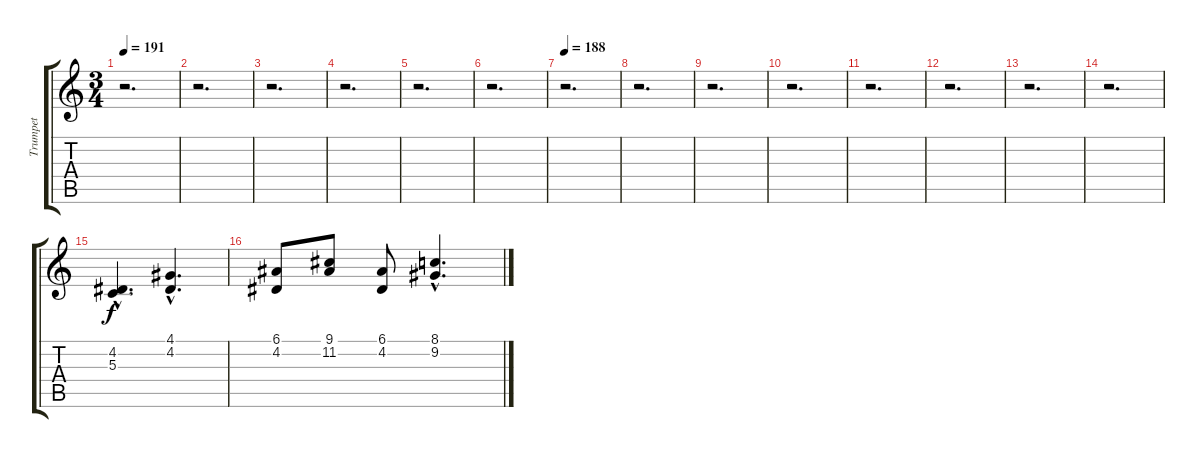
\track ("Trumpet" "Trumpet") {instrument trumpet}
\staff {score tabs}
\tuning (E4 B3 G3 D3 A2 E2) {hide}
\ts (3 4)
\tempo 191
\clef g2
\ks c
r.2{d dy f} |
r.2{d} |
r.2{d} |
r.2{d} |
r.2{d} |
r.2{d} |
\tempo 188
r.2{d} |
r.2{d} |
r.2{d} |
r.2{d} |
r.2{d} |
r.2{d} |
r.2{d} |
r.2{d} |
(4.2{hac} 5.3{hac}).4{d} (4.1{hac} 4.2{hac}).4{d} |
(6.1 4.2).8 (9.1 11.2).8 (6.1 4.2).8 (8.1{hac} 9.2{hac}).4{d}
